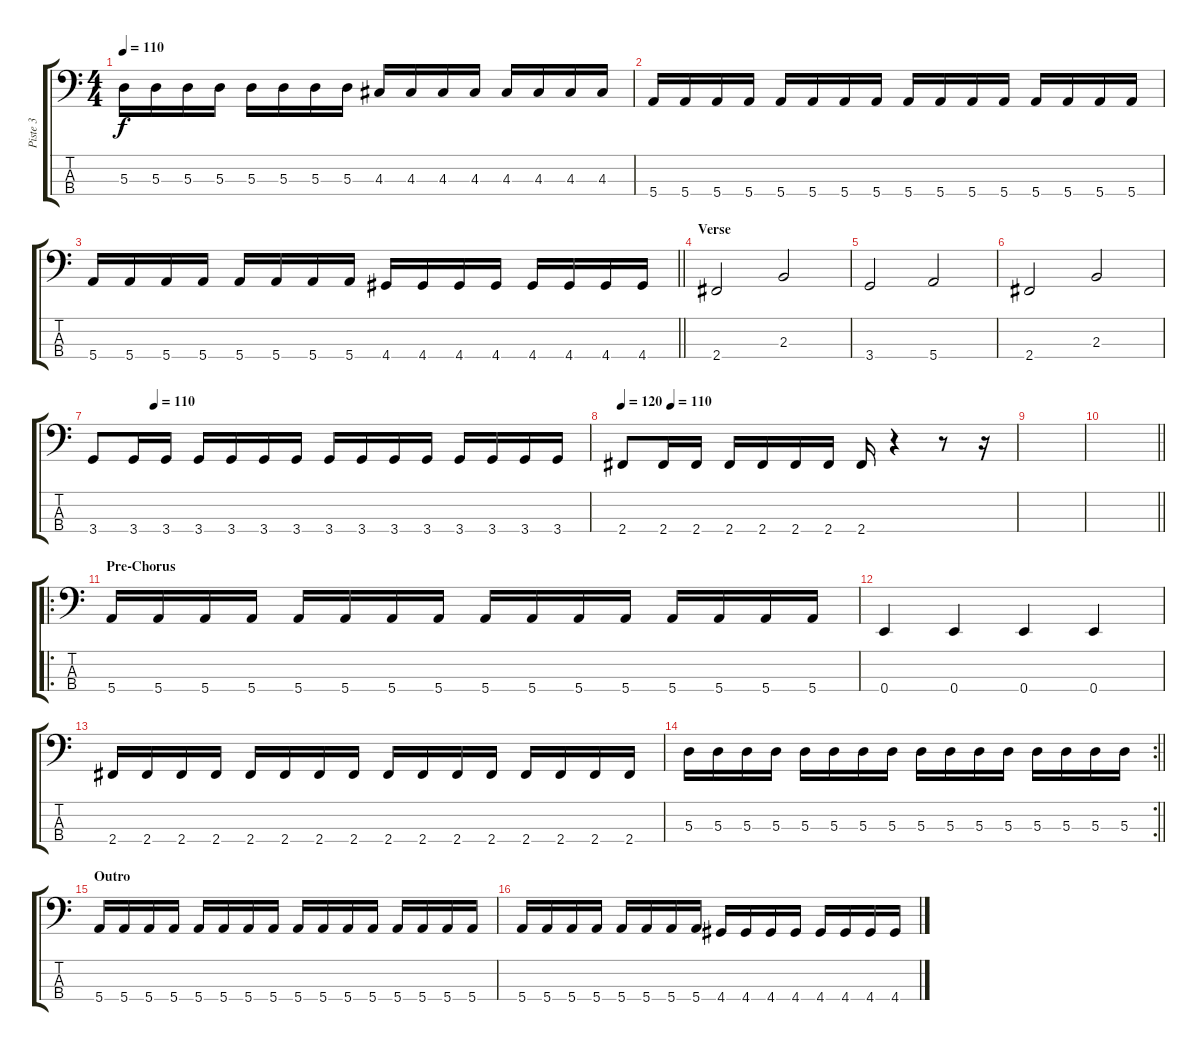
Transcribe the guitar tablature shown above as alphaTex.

\track ("Piste 3" "Piste 3") {instrument electricbasspick}
\staff {score tabs}
\tuning (G2 D2 A1 E1) {hide}
\ts (4 4)
\tempo 110
\clef f4
\ks c
5.3.16{dy f} 5.3.16 5.3.16 5.3.16 5.3.16 5.3.16 5.3.16 5.3.16 4.3.16 4.3.16 4.3.16 4.3.16 4.3.16 4.3.16 4.3.16 4.3.16 |
5.4.16 5.4.16 5.4.16 5.4.16 5.4.16 5.4.16 5.4.16 5.4.16 5.4.16 5.4.16 5.4.16 5.4.16 5.4.16 5.4.16 5.4.16 5.4.16 |
\barLineRight lightlight
5.4.16 5.4.16 5.4.16 5.4.16 5.4.16 5.4.16 5.4.16 5.4.16 4.4.16 4.4.16 4.4.16 4.4.16 4.4.16 4.4.16 4.4.16 4.4.16 |
\section ("" "Verse")
2.4.2 2.3.2 |
3.4.2 5.4.2 |
2.4.2 2.3.2 |
\tempo (110 0.125)
3.4.8 3.4.16 3.4.16 3.4.16 3.4.16 3.4.16 3.4.16 3.4.16 3.4.16 3.4.16 3.4.16 3.4.16 3.4.16 3.4.16 3.4.16 |
\tempo 120
\tempo (110 0.125)
2.4.8 2.4.16 2.4.16 2.4.16 2.4.16 2.4.16 2.4.16 2.4.16 r.4 r.8 r.16 |
|
\barLineRight lightlight
|
\ro
\section ("" "Pre-Chorus")
5.4.16 5.4.16 5.4.16 5.4.16 5.4.16 5.4.16 5.4.16 5.4.16 5.4.16 5.4.16 5.4.16 5.4.16 5.4.16 5.4.16 5.4.16 5.4.16 |
0.4.4 0.4.4 0.4.4 0.4.4 |
2.4.16 2.4.16 2.4.16 2.4.16 2.4.16 2.4.16 2.4.16 2.4.16 2.4.16 2.4.16 2.4.16 2.4.16 2.4.16 2.4.16 2.4.16 2.4.16 |
\rc 2
\barLineRight lightlight
5.3.16 5.3.16 5.3.16 5.3.16 5.3.16 5.3.16 5.3.16 5.3.16 5.3.16 5.3.16 5.3.16 5.3.16 5.3.16 5.3.16 5.3.16 5.3.16 |
\section ("" "Outro")
5.4.16 5.4.16 5.4.16 5.4.16 5.4.16 5.4.16 5.4.16 5.4.16 5.4.16 5.4.16 5.4.16 5.4.16 5.4.16 5.4.16 5.4.16 5.4.16 |
5.4.16 5.4.16 5.4.16 5.4.16 5.4.16 5.4.16 5.4.16 5.4.16 4.4.16 4.4.16 4.4.16 4.4.16 4.4.16 4.4.16 4.4.16 4.4.16
